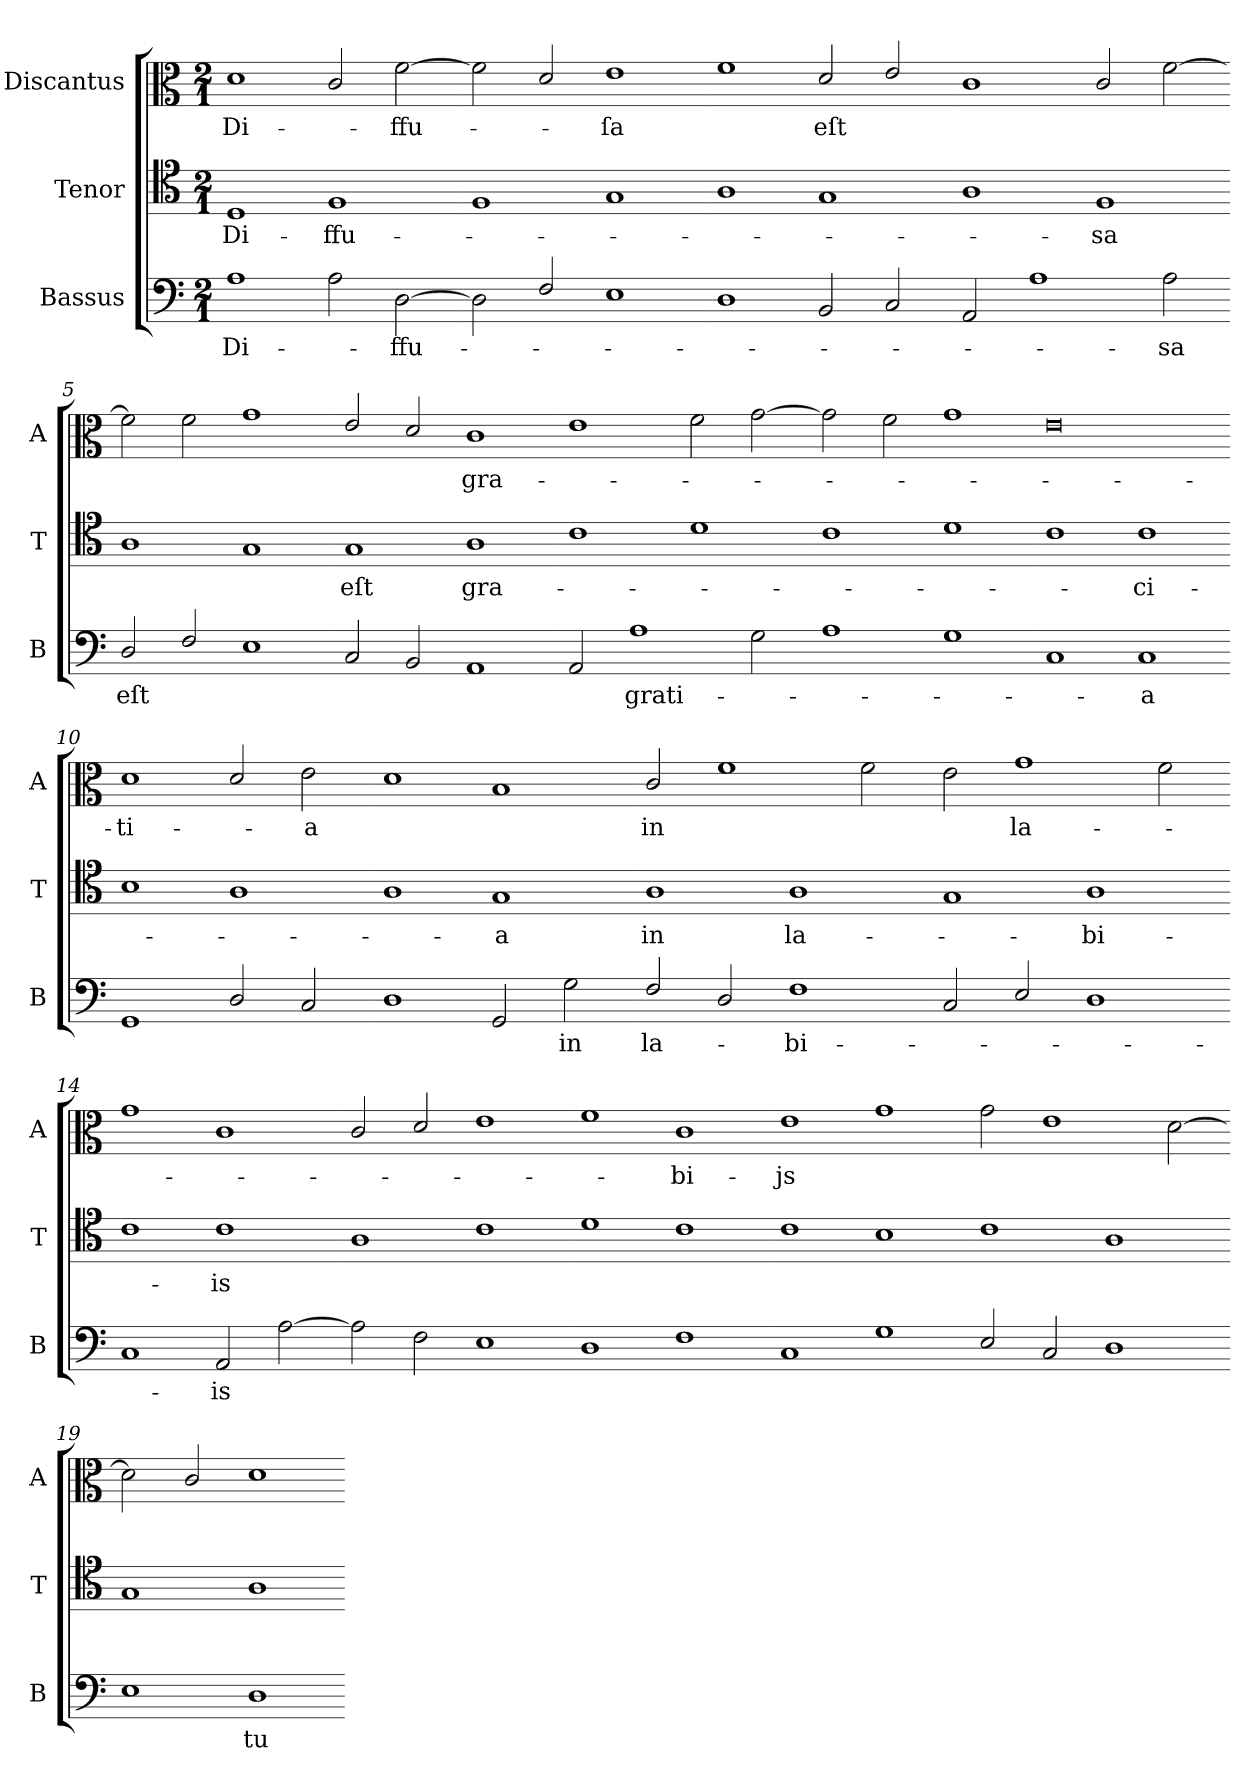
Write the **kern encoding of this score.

**kern	**text	**kern	**text	**kern	**text
*part3	*part3	*part2	*part2	*part1	*part1
*staff3	*staff3	*staff2	*staff2	*staff1	*staff1
*I"Bassus	*	*I"Tenor	*	*I"Discantus	*
*I'B	*	*I'T	*	*I'A	*
*clefF4	*	*clefC4	*	*clefC3	*
*k[]	*	*k[]	*	*k[]	*
*C:	*	*C:	*	*C:	*
*M2/1	*	*M2/1	*	*M2/1	*
=1	=1	=1	=1	=1	=1
1A\	Di-	1D/	Di-	1d\	Di-
2A\	.	1F/	ffu-	2c/	.
[2D\	-ffu-	.	.	[2f\	-ffu-
=2-	=2-	=2-	=2-	=2-	=2-
2D\]	.	1F/	.	2f\]	.
2F/	.	.	.	2d/	.
1E\	.	1G/	.	1e\	-ſa
=3-	=3-	=3-	=3-	=3-	=3-
1D\	.	1A\	.	1f\	.
2BB/	.	1G/	.	2d/	eſt
2C/	.	.	.	2e/	.
=4-	=4-	=4-	=4-	=4-	=4-
2AA/	.	1A\	.	1c\	.
1A\	.	.	.	.	.
.	.	1F/	-sa	2c/	.
2A\	-sa	.	.	[2f\	.
=5-	=5-	=5-	=5-	=5-	=5-
2D/	eſt	1A\	.	2f\]	.
2F/	.	.	.	2f\	.
1E\	.	1G/	.	1g\	.
=6-	=6-	=6-	=6-	=6-	=6-
2C/	.	1G/	eſt	2e/	.
2BB/	.	.	.	2d/	.
1AA/	.	1A\	gra-	1c\	gra-
=7-	=7-	=7-	=7-	=7-	=7-
2AA/	.	1c\	.	1e\	.
1A\	grati-	.	.	.	.
.	.	1d\	.	2f\	.
2G\	.	.	.	[2g\	.
=8-	=8-	=8-	=8-	=8-	=8-
1A\	.	1c\	.	2g\]	.
.	.	.	.	2f\	.
1G\	.	1d\	.	1g\	.
=9-	=9-	=9-	=9-	=9-	=9-
1C/	.	1c\	.	0e\	.
1C/	a	1c\	ci-	.	.
=10-	=10-	=10-	=10-	=10-	=10-
1GG/	.	1B\	.	1d\	-ti-
2D/	.	1A\	.	2d/	.
2C/	.	.	.	2e\	-a
=11-	=11-	=11-	=11-	=11-	=11-
1D\	.	1A\	.	1d\	.
2GG/	.	1G/	-a	1B/	.
2G\	in	.	.	.	.
=12-	=12-	=12-	=12-	=12-	=12-
2F/	la-	1A\	in	2c/	in
2D/	.	.	.	1f\	.
1F\	-bi-	1A\	la-	.	.
.	.	.	.	2f\	.
=13-	=13-	=13-	=13-	=13-	=13-
2C/	.	1G/	.	2e\	.
2E/	.	.	.	1g\	la-
1D\	.	1A\	bi-	.	.
.	.	.	.	2f\	.
=14-	=14-	=14-	=14-	=14-	=14-
1C/	.	1c\	.	1g\	.
2AA/	-is	1c\	is	1c\	.
[2A\	.	.	.	.	.
=15-	=15-	=15-	=15-	=15-	=15-
2A\]	.	1A\	.	2c/	.
2F\	.	.	.	2d/	.
1E\	.	1c\	.	1e\	.
=16-	=16-	=16-	=16-	=16-	=16-
1D\	.	1d\	.	1f\	.
1F\	.	1c\	.	1c\	-bi-
=17-	=17-	=17-	=17-	=17-	=17-
1C/	.	1c\	.	1e\	-js
1G\	.	1B\	.	1g\	.
=18-	=18-	=18-	=18-	=18-	=18-
2E/	.	1c\	.	2g\	.
2C/	.	.	.	1e\	.
1D\	.	1A\	.	.	.
.	.	.	.	[2d\	.
=19-	=19-	=19-	=19-	=19-	=19-
1E\	.	1G/	.	2d\]	.
.	.	.	.	2c/	.
1D\	tu-	1A\	.	1d\	.
=-	=-	=-	=-	=-	=-
*-	*-	*-	*-	*-	*-
